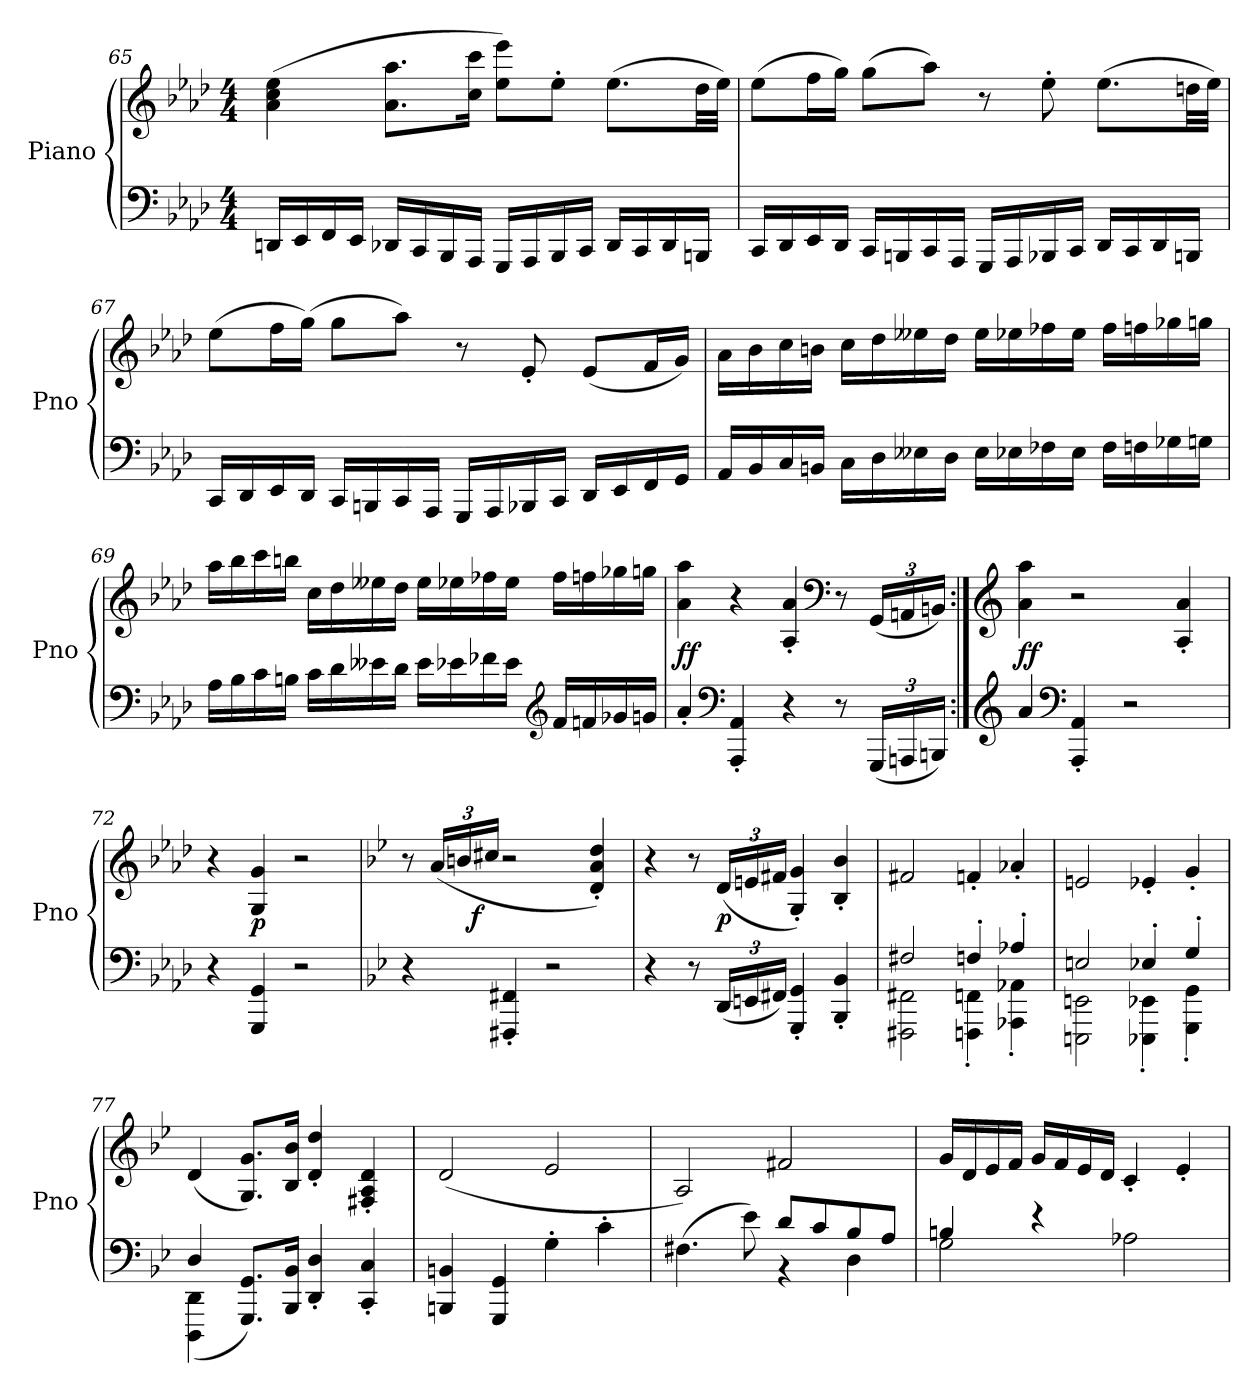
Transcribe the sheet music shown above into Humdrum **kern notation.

**kern	**kern	**dynam
*part1	*part1	*part1
*staff2	*staff1	*staff1/2
*I"Piano	*	*
*I'Pno	*	*
*clefF4	*clefG2	*
*k[b-e-a-d-]	*k[b-e-a-d-]	*
*M4/4	*M4/4	*
=65	=65	=65
16DDn/LL	(4a-\ 4cc\ 4ee-\	.
16EE-/	.	.
16FF/	.	.
16EE-/JJ	.	.
16DD-X/LL	8.a-\ 8.aa-\L	.
16CC/	.	.
16BBB-/	.	.
16AAA-/JJ	16cc\ 16ccc\Jk	.
16GGG/LL	8ee-\ 8eee-\L)	.
16AAA-/	.	.
16BBB-/	8ee-'\J	.
16CC/JJ	.	.
16DD-/LL	(8.ee-\L	.
16CC/	.	.
16DD-/	.	.
16BBBn/JJ	32dd-\LL	.
.	32ee-\JJJ)	.
=66	=66	=66
16CC/LL	(8ee-\L	.
16DD-/	.	.
16EE-/	16ff\L	.
16DD-/JJ	16gg\JJ)	.
16CC/LL	(8gg\L	.
16BBBn/	.	.
16CC/	8aa-\J)	.
16AAA-/JJ	.	.
16GGG/LL	8r	.
16AAA-/	.	.
16BBB-X/	8ee-'\	.
16CC/JJ	.	.
16DD-/LL	(8.ee-\L	.
16CC/	.	.
16DD-/	.	.
16BBBn/JJ	32ddn\LL	.
.	32ee-\JJJ)	.
=67	=67	=67
16CC/LL	(8ee-\L	.
16DD-/	.	.
16EE-/	16ff\L	.
16DD-/JJ	(16gg\JJ)	.
16CC/LL	8gg\L	.
16BBBn/	.	.
16CC/	8aa-\J)	.
16AAA-/JJ	.	.
16GGG/LL	8r	.
16AAA-/	.	.
16BBB-X/	8e-'/	.
16CC/JJ	.	.
16DD-/LL	(8e-/L	.
16EE-/	.	.
16FF/	16f/L	.
16GG/JJ	16g/JJ)	.
=68	=68	=68
16AA-/LL	16a-\LL	.
16BB-/	16b-\	.
16C/	16cc\	.
16BBn/JJ	16bn\JJ	.
16C\LL	16cc\LL	.
16D-\	16dd-\	.
16E--X\	16ee--X\	.
16D-\JJ	16dd-\JJ	.
16E--\LL	16ee--\LL	.
16E-X\	16ee-X\	.
16F-X\	16ff-X\	.
16E-\JJ	16ee-\JJ	.
16F-\LL	16ff-\LL	.
16Fn\	16ffn\	.
16G-X\	16gg-X\	.
16Gn\JJ	16ggn\JJ	.
=69	=69	=69
16A-\LL	16aa-\LL	.
16B-\	16bb-\	.
16c\	16ccc\	.
16Bn\JJ	16bbn\JJ	.
16c\LL	16cc\LL	.
16d-\	16dd-\	.
16e--X\	16ee--X\	.
16d-\JJ	16dd-\JJ	.
16e--\LL	16ee--\LL	.
16e-X\	16ee-X\	.
16f-X\	16ff-X\	.
16e-\JJ	16ee-\JJ	.
*clefG2	*	*
16f-/LL	16ff-\LL	.
16fn/	16ffn\	.
16g-X/	16gg-X\	.
16gn/JJ	16ggn\JJ	.
=70	=70	=70
4a-'/	4a-\ 4aa-\	ff
*clefF4	*	*
4AAA-'/ 4AA-'/	4r	.
4r	4A-'/ 4a-'/	.
*	*clefF4	*
8r	8r	.
(24GGG/LL	(24GG/LL	.
24AAAn/	24AAn/	.
24BBBn/JJ)	24BBn/JJ)	.
=71:|!	=71:|!	=71:|!
*clefG2	*clefG2	*
4a-/	4a-\ 4aa-\	ff
*clefF4	*	*
4AAA-'/ 4AA-'/	2r	.
2r	.	.
.	4A-'/ 4a-'/	.
=72	=72	=72
4r	4r	.
4GGG/ 4GG/	4G/ 4g/	p
2r	2r	.
=73	=73	=73
*k[b-e-]	*k[b-e-]	*
4r	8r	.
.	(24a/LL	.
.	24bn/	.
.	24cc#X/JJ	f
4FFF#X'/ 4FF#X'/	2r	.
2r	.	.
.	4d'/ 4a'/ 4dd'/)	.
=74	=74	=74
4r	4r	.
8r	8r	.
(24DD/LL	(24d/LL	p
24EEn/	24en/	.
24FF#X/JJ)	24f#X/JJ	.
4GGG'/ 4GG'/	4G'/ 4g'/)	.
4BBB-'/ 4BB-'/	4B-'/ 4b-'/	.
=75	=75	=75
*^	*	*
2F#X/	2FFF#X\ 2FF#X\	2f#X/	.
4Fn'/	4FFFn'\ 4FFn'\	4fn'/	.
4A-X'/	4AAA-X'\ 4AA-X'\	4a-X'/	.
=76	=76	=76	=76
2En/	2EEEn\ 2EEn\	2en/	.
4E-X'/	4EEE-X'\ 4EE-X'\	4e-X'/	.
4G'/	4GGG'\ 4GG'\	4g'/	.
=77	=77	=77	=77
4D/	(4DDD\ 4DD\	(4d/	.
8.GGG/ 8.GG/L)	2.ryy	8.G/ 8.g/L)	.
16BBB-/ 16BB-/Jk	.	16B-/ 16b-/Jk	.
4DD'/ 4D'/	.	4d'/ 4dd'/	.
4CC'/ 4C'/	.	4F#X'/ 4A'/ 4d'/	.
*v	*v	*	*
=78	=78	=78
4BBBn/ 4BBn/	(2d/	.
4GGG/ 4GG/	.	.
4G'\	2e-/	.
4c'\	.	.
=79	=79	=79
*^	*	*
(4.F#X\	4.ryy	2A/)	.
8ryy	8e-\)	.	.
8d/L	4r	2f#X/	.
8c/	.	.	.
8B-/	4D\	.	.
8A/J	.	.	.
=80	=80	=80	=80
4Bn/	2G\	16g/LL	.
.	.	16d/	.
.	.	16e-/	.
.	.	16f/JJ	.
4r	.	16g/LL	.
.	.	16f/	.
.	.	16e-/	.
.	.	16d/JJ	.
2ryy	2A-X\	4c'/	.
.	.	4e-'/	.
*v	*v	*	*
=	=	=
*-	*-	*-
